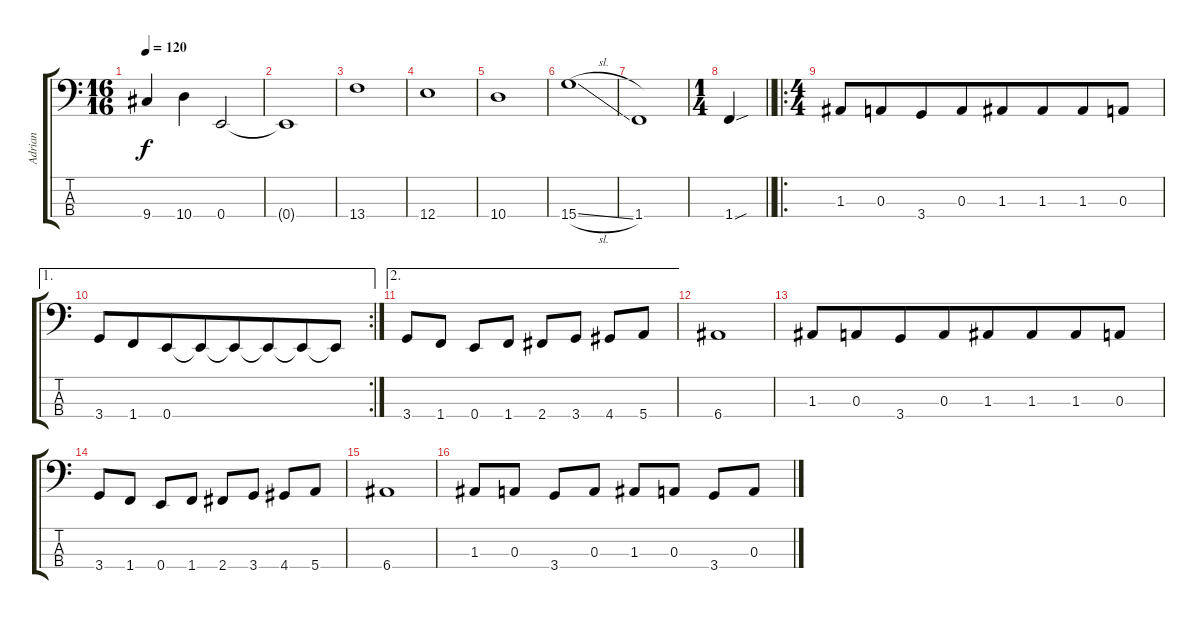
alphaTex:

\track ("Adrian" "Adrian") {instrument electricbassfinger}
\staff {score tabs}
\tuning (G2 D2 A1 E1) {hide}
\ts (16 16)
\tempo 120
\clef f4
\ks c
9.4.4{dy f} 10.4.4 0.4.2 |
0.4{t}.1 |
13.4.1 |
12.4.1 |
10.4.1 |
15.4{sl}.1 |
1.4.1 |
\ts (1 4)
\barLineRight lightlight
1.4{sou}.4 |
\ro
\ts (4 4)
1.3.8 0.3.8{beam merge} 3.4.8 0.3.8{beam merge} 1.3.8 1.3.8{beam merge} 1.3.8 0.3.8 |
\ae 1
\rc 2
3.4.8 1.4.8{beam merge} 0.4.8 0.4{t}.8{beam merge} 0.4{t}.8 0.4{t}.8{beam merge} 0.4{t}.8 0.4{t}.8 |
\ae 2
3.4.8 1.4.8 0.4.8 1.4.8 2.4.8 3.4.8 4.4.8 5.4.8 |
6.4.1 |
1.3.8 0.3.8{beam merge} 3.4.8 0.3.8{beam merge} 1.3.8 1.3.8{beam merge} 1.3.8 0.3.8 |
3.4.8 1.4.8 0.4.8 1.4.8 2.4.8 3.4.8 4.4.8 5.4.8 |
6.4.1 |
1.3.8 0.3.8 3.4.8 0.3.8 1.3.8 0.3.8 3.4.8 0.3.8
